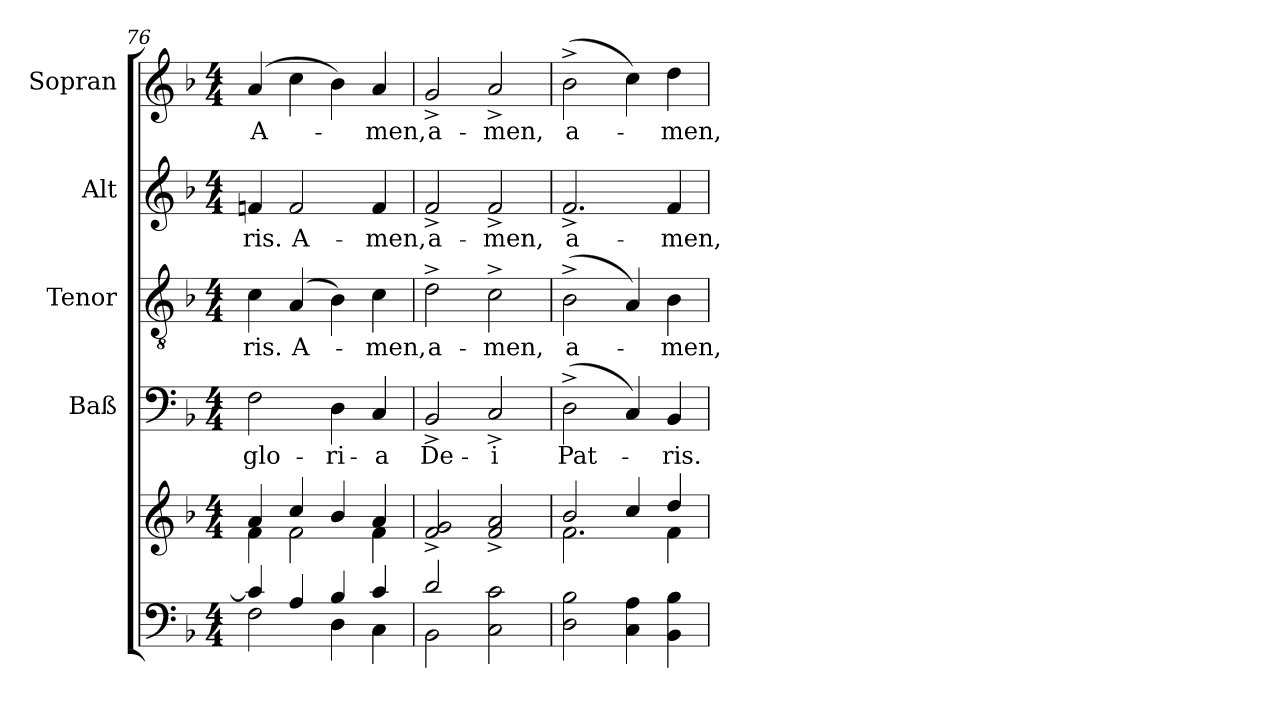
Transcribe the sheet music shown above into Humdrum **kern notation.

**kern	**kern	**kern	**text	**kern	**text	**kern	**text	**kern	**text
*part5	*part5	*part4	*part4	*part3	*part3	*part2	*part2	*part1	*part1
*staff6	*staff5	*staff4	*staff4	*staff3	*staff3	*staff2	*staff2	*staff1	*staff1
*	*	*I"Baß	*	*I"Tenor	*	*I"Alt	*	*I"Sopran	*
*	*	*I'Baß	*	*I'Ten	*	*I'Alt	*	*I'Sop	*
*clefF4	*clefG2	*clefF4	*	*clefGv2	*	*clefG2	*	*clefG2	*
*k[b-]	*k[b-]	*k[b-]	*	*k[b-]	*	*k[b-]	*	*k[b-]	*
*F:	*F:	*F:	*	*F:	*	*F:	*	*F:	*
*M4/4	*M4/4	*M4/4	*	*M4/4	*	*M4/4	*	*M4/4	*
=76	=76	=76	=76	=76	=76	=76	=76	=76	=76
*^	*^	*	*	*	*	*	*	*	*
!	!	!	!	!	!LO:LY:b	!	!LO:LY:b	!	!LO:LY:b	!	!LO:LY:b
4c/]	2F\	4a/	4f\	2F\	glo-	4c\	-ris.	4fn/	-ris.	(4a/	A-
!	!	!	!	!	!	!	!LO:LY:b	!	!LO:LY:b	!	!
4A/	.	4cc/	2f\	.	.	(4A/	A-	2f/	A-	4cc\	.
!	!	!	!	!	!LO:LY:b	!	!	!	!	!	!
4B-/	4D\	4b-/	.	4D\	-ri-	4B-\)	.	.	.	4b-\)	.
!	!	!	!	!	!LO:LY:b	!	!LO:LY:b	!	!LO:LY:b	!	!LO:LY:b
4c/	4C\	4a/	4f\	4C/	-a	4c\	-men,	4f/	-men,	4a/	-men,
=77	=77	=77	=77	=77	=77	=77	=77	=77	=77	=77	=77
!	!	!	!	!	!LO:LY:b	!	!LO:LY:b	!	!LO:LY:b	!	!LO:LY:b
*	*	*v	*v	*	*	*	*	*	*	*	*
2d/	2BB-\	2f/^< 2g/^<	2BB-^</	De-	2d^>\	a-	2f^</	a-	2g^</	a-
!	!	!	!	!LO:LY:b	!	!LO:LY:b	!	!LO:LY:b	!	!LO:LY:b
2C\ 2c\	2ryy	2f/^< 2a/^<	2C^</	-i	2c^>\	-men,	2f^</	-men,	2a^</	-men,
=78	=78	=78	=78	=78	=78	=78	=78	=78	=78	=78
*	*	*^	*	*	*	*	*	*	*	*
!	!	!	!	!	!LO:LY:b	!	!LO:LY:b	!	!LO:LY:b	!	!LO:LY:b
*v	*v	*	*	*	*	*	*	*	*	*	*
2D\ 2B-\	2b-/	2.f\	(>2D^>\	Pat-	(>2B-^>\	a-	2.f^</	a-	(>2b-^>\	a-
4C\ 4A\	4cc/	.	4C/)	.	4A/)	.	.	.	4cc\)	.
!	!	!	!	!LO:LY:b	!	!LO:LY:b	!	!LO:LY:b	!	!LO:LY:b
4BB-\ 4B-\	4dd/	4f\	4BB-/	-ris.	4B-\	-men,	4f/	-men,	4dd\	-men,
*	*v	*v	*	*	*	*	*	*	*	*
=	=	=	=	=	=	=	=	=	=
*-	*-	*-	*-	*-	*-	*-	*-	*-	*-
